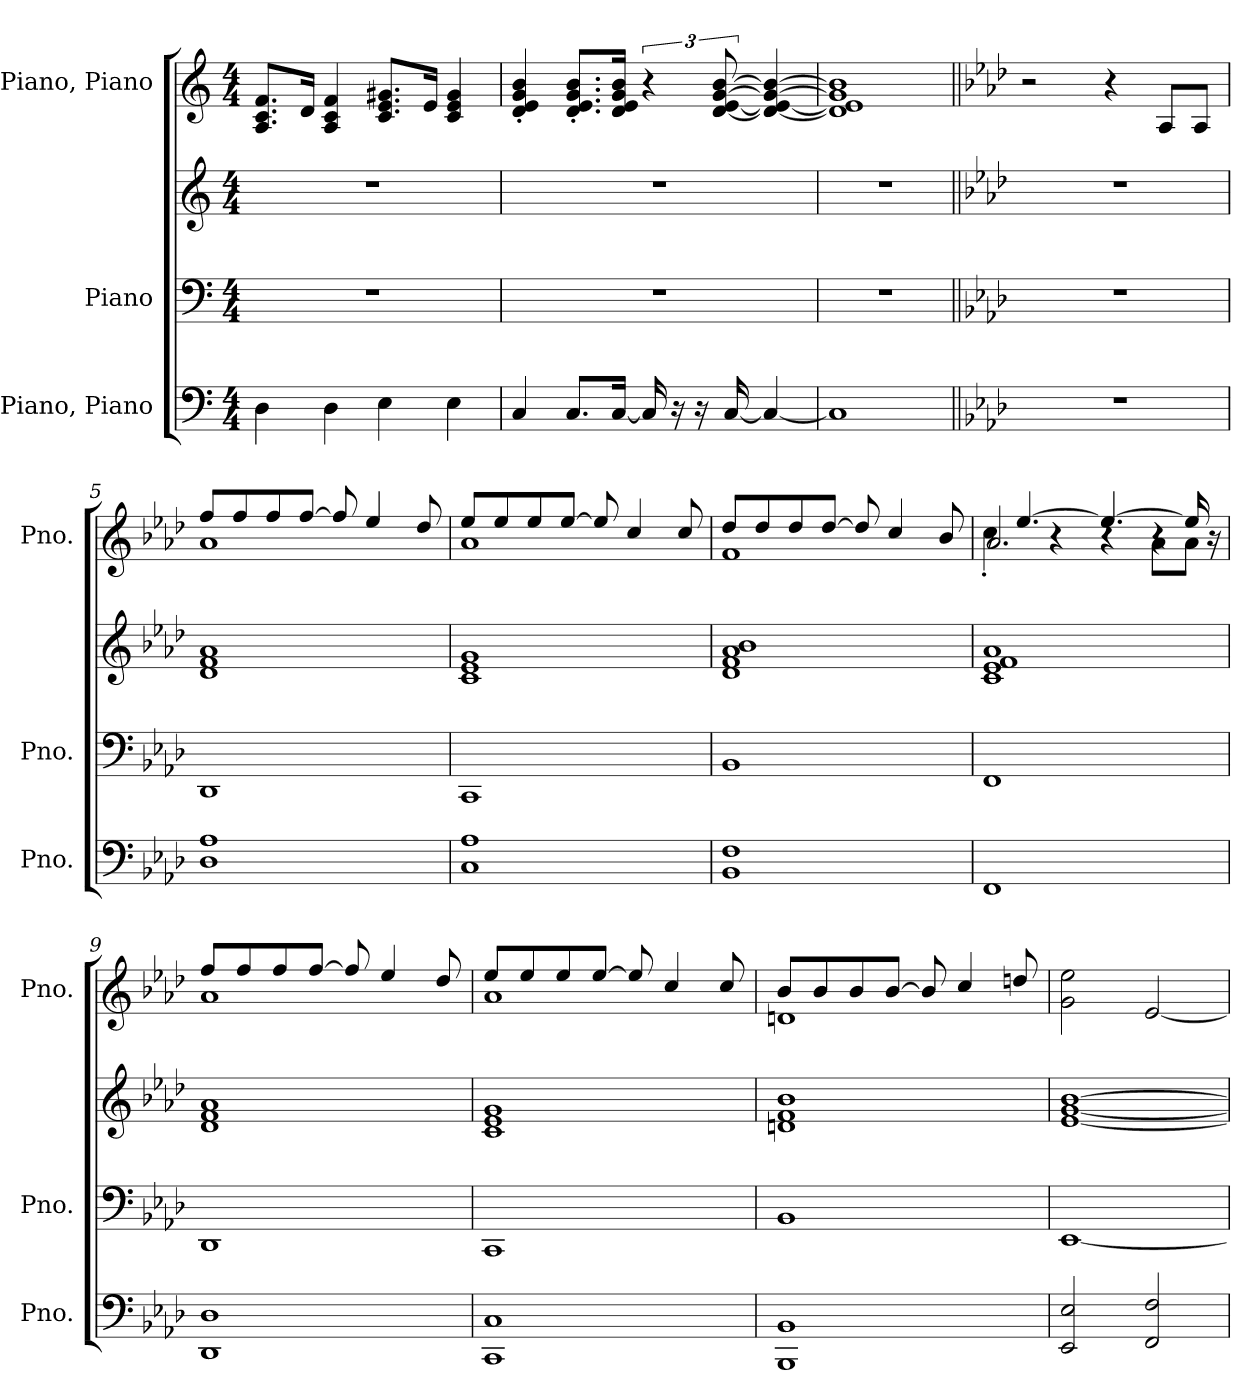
**kern	**kern	**kern	**kern
*part3	*part2	*part2	*part1
*staff4	*staff3	*staff2	*staff1
*I"Piano, Piano	*I"Piano	*	*I"Piano, Piano
*I'Pno.	*I'Pno.	*	*I'Pno.
*clefF4	*clefF4	*clefG2	*clefG2
*k[]	*k[]	*k[]	*k[]
*M4/4	*M4/4	*M4/4	*M4/4
*MM170	*MM170	*MM170	*MM170
=1	=1	=1	=1
4D\	1r	1r	8.A/ 8.c/ 8.f/L
.	.	.	16d/Jk
4D\	.	.	4A/ 4c/ 4f/
4E\	.	.	8.c/ 8.e/ 8.g#X/L
.	.	.	16e/Jk
4E\	.	.	4c/ 4e/ 4g#/
=2	=2	=2	=2
4C/	1r	1r	4d/' 4e/' 4g/' 4b/'
8.C/L	.	.	8.d/' 8.e/' 8.g/' 8.b/'L
[16C/Jk	.	.	16d/ 16e/ 16g/ 16b/Jk
16C/]	.	.	6r
16r	.	.	.
16r	.	.	.
.	.	.	[12d/ [12e/ [12g/ [12b/
[16C/	.	.	.
4C/_	.	.	4d/_ 4e/_ 4g/_ 4b/_
=3	=3	=3	=3
1C]	1r	1r	1d] 1e] 1g] 1b]
!!LO:LB:g=z
=4||	=4||	=4||	=4||
*k[b-e-a-d-]	*k[b-e-a-d-]	*k[b-e-a-d-]	*k[b-e-a-d-]
1r	1r	1r	2r
.	.	.	4r
.	.	.	8A-/L
.	.	.	8A-/J
=5	=5	=5	=5
*	*	*	*^
1D- 1A-	1DD-	1d- 1f 1a-	8ff/L	1a-
.	.	.	8ff/	.
.	.	.	8ff/	.
.	.	.	[8ff/J	.
.	.	.	8ff/]	.
.	.	.	4ee-/	.
.	.	.	8dd-/	.
=6	=6	=6	=6	=6
1C 1A-	1CC	1c 1e- 1g	8ee-/L	1a-
.	.	.	8ee-/	.
.	.	.	8ee-/	.
.	.	.	[8ee-/J	.
.	.	.	8ee-/]	.
.	.	.	4cc/	.
.	.	.	8cc/	.
=7	=7	=7	=7	=7
1BB- 1F	1BB-	1d- 1f 1a- 1b-	8dd-/L	1f
.	.	.	8dd-/	.
.	.	.	8dd-/	.
.	.	.	[8dd-/J	.
.	.	.	8dd-/]	.
.	.	.	4cc/	.
.	.	.	8b-/	.
!!LO:LB:g=z
=8	=8	=8	=8	=8
*	*	*	*	*^
1FF	1FF	1c 1e- 1f 1a-	8r	4cc'\	2.a-/
.	.	.	[4.ee-/	.	.
.	.	.	.	4r	.
.	.	.	4.ee-/_	4r	.
.	.	.	.	8a-\L	4r
.	.	.	16ee-/]	8a-\J	.
.	.	.	16r	.	.
*	*	*	*	*v	*v
=9	=9	=9	=9	=9
1DD- 1D-	1DD-	1d- 1f 1a-	8ff/L	1a-
.	.	.	8ff/	.
.	.	.	8ff/	.
.	.	.	[8ff/J	.
.	.	.	8ff/]	.
.	.	.	4ee-/	.
.	.	.	8dd-/	.
=10	=10	=10	=10	=10
1CC 1C	1CC	1c 1e- 1g	8ee-/L	1a-
.	.	.	8ee-/	.
.	.	.	8ee-/	.
.	.	.	[8ee-/J	.
.	.	.	8ee-/]	.
.	.	.	4cc/	.
.	.	.	8cc/	.
!!LO:LB:g=z	!!
=11	=11	=11	=11	=11
1BBB- 1BB-	1BB-	1dn 1f 1b-	8b-/L	1dn
.	.	.	8b-/	.
.	.	.	8b-/	.
.	.	.	[8b-/J	.
.	.	.	8b-/]	.
.	.	.	4cc/	.
.	.	.	8ddn/	.
*	*	*	*v	*v
=12	=12	=12	=12
2EE-/ 2E-/	[1EE-	[1e- [1g [1b-	2g\ 2ee-\
2FF/ 2F/	.	.	[2e-/
=	=	=	=
*-	*-	*-	*-
